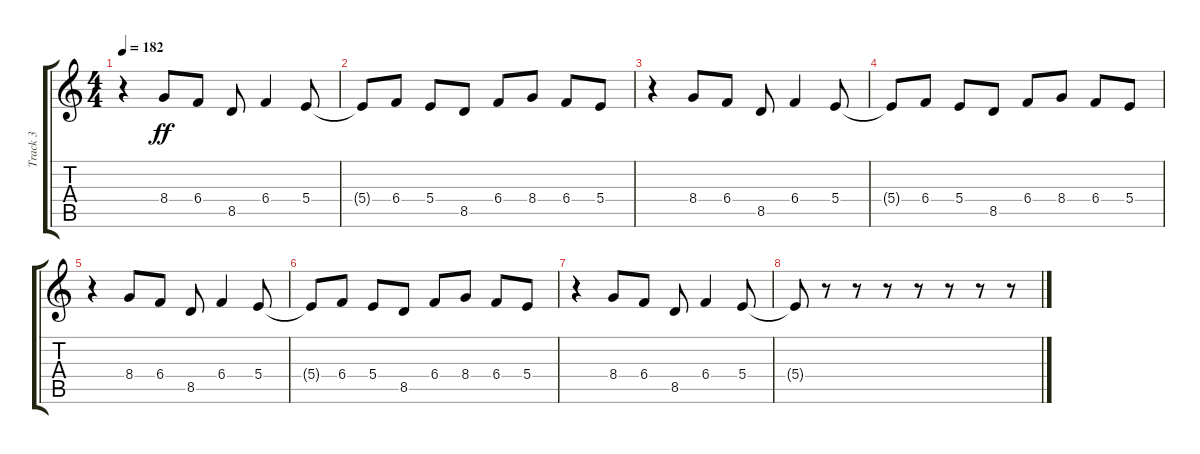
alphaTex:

\track ("Track 3" "Track 3") {instrument distortionguitar}
\staff {score tabs}
\tuning (Db4 Ab3 E3 B2 Gb2 Db2) {hide}
\ts (4 4)
\tempo 182
\clef g2
\ks c
r.4{dy ff} 8.4.8 6.4.8 8.5.8 6.4.4 5.4.8 |
5.4{t}.8 6.4.8 5.4.8 8.5.8 6.4.8 8.4.8 6.4.8 5.4.8 |
r.4 8.4.8 6.4.8 8.5.8 6.4.4 5.4.8 |
5.4{t}.8 6.4.8 5.4.8 8.5.8 6.4.8 8.4.8 6.4.8 5.4.8 |
r.4 8.4.8 6.4.8 8.5.8 6.4.4 5.4.8 |
5.4{t}.8 6.4.8 5.4.8 8.5.8 6.4.8 8.4.8 6.4.8 5.4.8 |
r.4 8.4.8 6.4.8 8.5.8 6.4.4 5.4.8 |
5.4{t}.8 r.8 r.8 r.8 r.8 r.8 r.8 r.8
